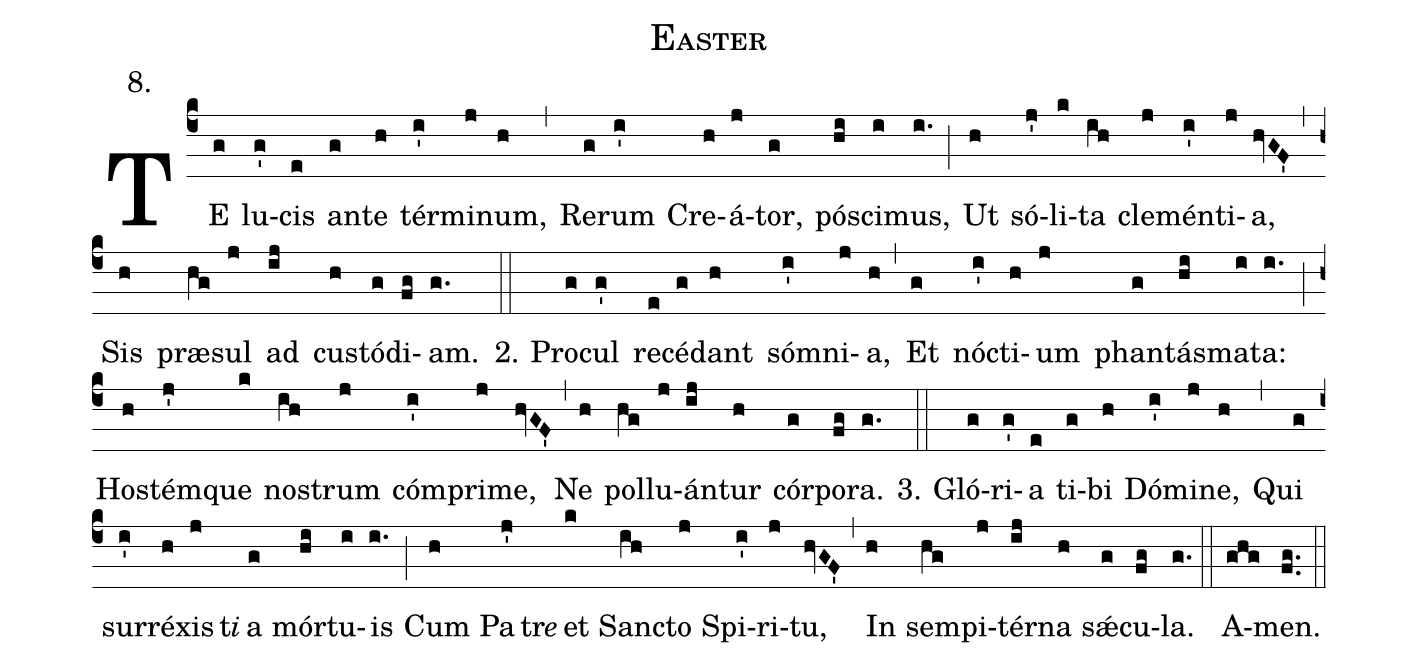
name: Easter;
annotation: 8.;
%%
(c4)TE(g) lu(g')cis(e) an(g)te(h) tér(i')mi(j)num,(h) (,)
Re(g)rum(i') Cre(h)á(j)tor,(g) pó(hi)sci(i)mus,(i.) (;)
Ut(h) só(j')li(k)ta(ih) cle(j)mén(i')ti(j)a,(hvGF') (,)
Sis(h) præ(hg)sul(j) ad(ij) cus(h)tó(g)di(fg)am.(g.) (::)

2. Pro(g)cul(g') re(e)cé(g)dant(h) sóm(i')ni(j)a,(h) (,)
Et(g) nóc(i')ti(h)um(j) phan(g)tás(hi)ma(i)ta:(i.) (;)
Hos(h)tém(j')que(k) nos(ih)trum(j) cóm(i')pri(j)me,(hvGF') (,)
Ne(h) pol(hg)lu(j)án(ij)tur(h) cór(g)po(fg)ra.(g.) (::)

3. Gló(g)ri(g')a(e) ti(g)bi(h) Dó(i')mi(j)ne,(h) (,)
Qui(g) sur(i')ré(h)xis(j)t<i>i</i>() a(g) mór(hi)tu(i)is(i.) (;)
Cum(h) Pa(j')tr<i>e</i>() et(k) Sanc(ih)to(j) Spi(i')ri(j)tu,(hvGF') (,)
In(h) sem(hg)pi(j)tér(ij)na(h) sǽ(g)cu(fg)la.(g.) (::)
A(ghg)men.(f.g.) (::)
